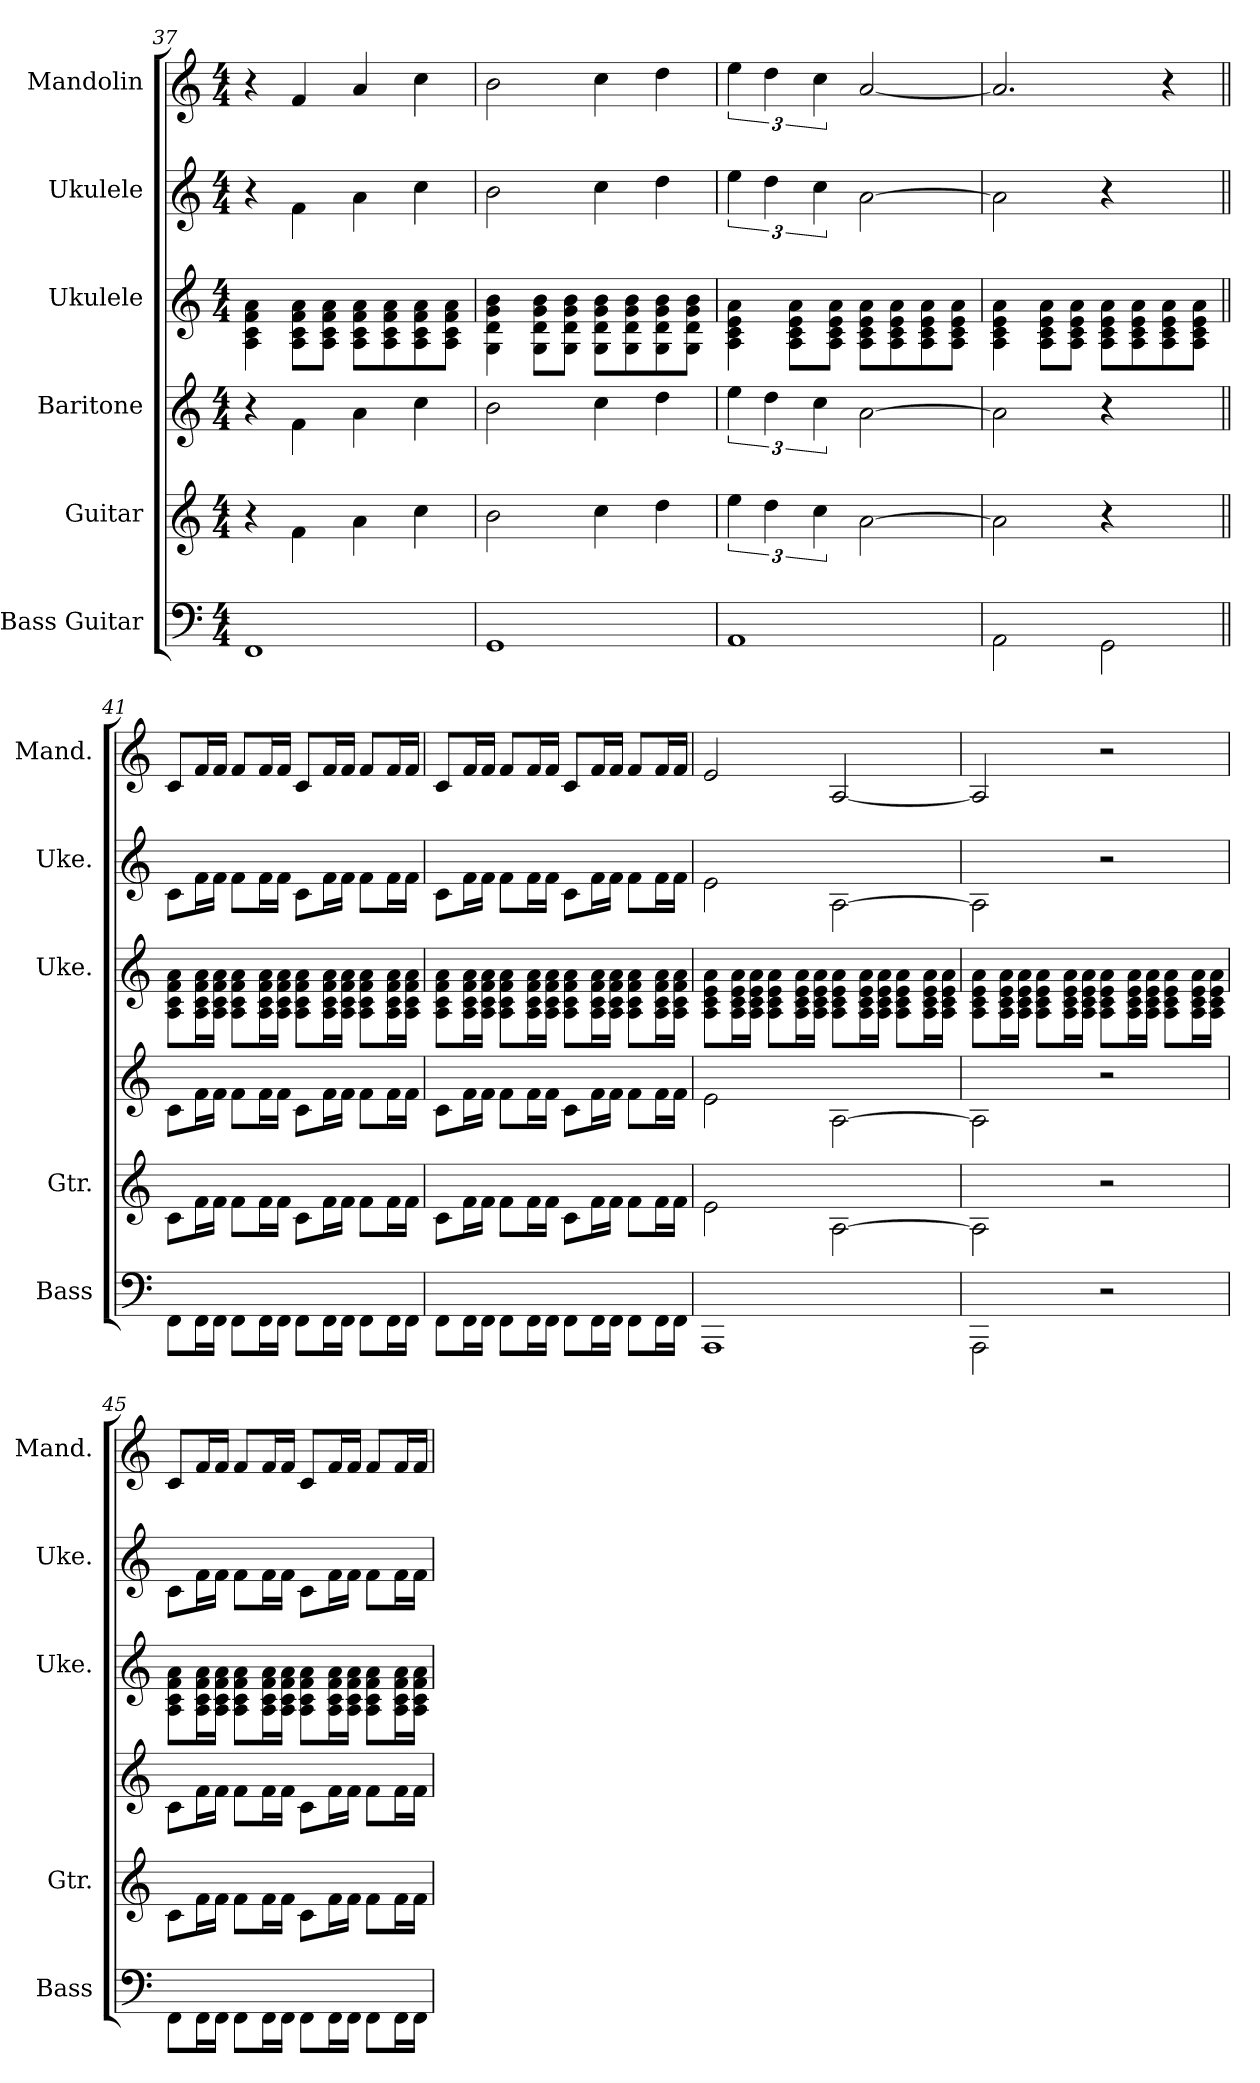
**kern	**kern	**harte	**kern	**harte	**kern	**kern	**harte	**kern	**harte
*part6	*part5	*part5	*part4	*part4	*part3	*part2	*part2	*part1	*part1
*staff6	*staff5	*	*staff4	*	*staff3	*staff2	*	*staff1	*
*I"Bass Guitar	*I"Guitar	*	*I"Baritone	*	*I"Ukulele	*I"Ukulele	*	*I"Mandolin	*
*I'Bass	*I'Gtr.	*	*	*	*I'Uke.	*I'Uke.	*	*I'Mand.	*
*	*	*	*	*	*	*	*	*clefG2	*
*k[]	*k[]	*	*k[]	*	*k[]	*k[]	*	*k[]	*
*M4/4	*M4/4	*	*M4/4	*	*M4/4	*M4/4	*	*M4/4	*
=37	=37	=37	=37	=37	=37	=37	=37	=37	=37
1FF	4r	F:maj	4r	F:maj	4A\ 4c\ 4f\ 4a\	4r	F:maj	4r	F:maj
.	4fi\	.	4fi\	.	8A\ 8c\ 8f\ 8a\L	4fi\	.	4fi/	.
.	.	.	.	.	8A\ 8c\ 8f\ 8a\J	.	.	.	.
.	4ai\	.	4ai\	.	8A\ 8c\ 8f\ 8a\L	4ai\	.	4ai/	.
.	.	.	.	.	8A\ 8c\ 8f\ 8a\	.	.	.	.
.	4cci\	.	4cci\	.	8A\ 8c\ 8f\ 8a\	4cci\	.	4cci\	.
.	.	.	.	.	8A\ 8c\ 8f\ 8a\J	.	.	.	.
=38	=38	=38	=38	=38	=38	=38	=38	=38	=38
1GG	2bi\	G:maj	2bi\	G:maj	4G\ 4d\ 4g\ 4b\	2bi\	G:maj	2bi\	G:maj
.	.	.	.	.	8G\ 8d\ 8g\ 8b\L	.	.	.	.
.	.	.	.	.	8G\ 8d\ 8g\ 8b\J	.	.	.	.
.	4cci\	.	4cci\	.	8G\ 8d\ 8g\ 8b\L	4cci\	.	4cci\	.
.	.	.	.	.	8G\ 8d\ 8g\ 8b\	.	.	.	.
.	4ddi\	.	4ddi\	.	8G\ 8d\ 8g\ 8b\	4ddi\	.	4ddi\	.
.	.	.	.	.	8G\ 8d\ 8g\ 8b\J	.	.	.	.
=39	=39	=39	=39	=39	=39	=39	=39	=39	=39
!	!	!LO:H:kt=m	!	!LO:H:kt=m	!	!	!LO:H:kt=m	!	!LO:H:kt=m
1AA	6eei\	A:min	6eei\	A:min	4A\ 4c\ 4e\ 4a\	6eei\	A:min	6eei\	A:min
.	6ddi\	.	6ddi\	.	.	6ddi\	.	6ddi\	.
.	.	.	.	.	8A\ 8c\ 8e\ 8a\L	.	.	.	.
.	6cci\	.	6cci\	.	.	6cci\	.	6cci\	.
.	.	.	.	.	8A\ 8c\ 8e\ 8a\J	.	.	.	.
.	[2ai\	.	[2ai\	.	8A\ 8c\ 8e\ 8a\L	[2ai\	.	[2ai/	.
.	.	.	.	.	8A\ 8c\ 8e\ 8a\	.	.	.	.
.	.	.	.	.	8A\ 8c\ 8e\ 8a\	.	.	.	.
.	.	.	.	.	8A\ 8c\ 8e\ 8a\J	.	.	.	.
!!LO:PB:g=z
=40	=40	=40	=40	=40	=40	=40	=40	=40	=40
2AA\	2ai\]	.	2ai\]	.	4A\ 4c\ 4e\ 4a\	2ai\]	.	2.ai/]	.
.	.	.	.	.	8A\ 8c\ 8e\ 8a\L	.	.	.	.
.	.	.	.	.	8A\ 8c\ 8e\ 8a\J	.	.	.	.
2GG\	4r	.	4r	.	8A\ 8c\ 8e\ 8a\L	4r	.	.	.
.	.	.	.	.	8A\ 8c\ 8e\ 8a\	.	.	.	.
.	4ryy	.	4ryy	.	8A\ 8c\ 8e\ 8a\	4ryy	.	4r	.
.	.	.	.	.	8A\ 8c\ 8e\ 8a\J	.	.	.	.
=41||	=41||	=41||	=41||	=41||	=41||	=41||	=41||	=41||	=41||
8FFj\L	8cj\L	F:maj	8cj\L	F:maj	8A\ 8c\ 8f\ 8a\L	8cj\L	F:maj	8cj/L	F:maj
16FFj\L	16fj\L	.	16fj\L	.	16A\ 16c\ 16f\ 16a\L	16fj\L	.	16fj/L	.
16FFj\JJ	16fj\JJ	.	16fj\JJ	.	16A\ 16c\ 16f\ 16a\JJ	16fj\JJ	.	16fj/JJ	.
8FFj\L	8fj\L	.	8fj\L	.	8A\ 8c\ 8f\ 8a\L	8fj\L	.	8fj/L	.
16FFj\L	16fj\L	.	16fj\L	.	16A\ 16c\ 16f\ 16a\L	16fj\L	.	16fj/L	.
16FFj\JJ	16fj\JJ	.	16fj\JJ	.	16A\ 16c\ 16f\ 16a\JJ	16fj\JJ	.	16fj/JJ	.
8FFj\L	8cj\L	.	8cj\L	.	8A\ 8c\ 8f\ 8a\L	8cj\L	.	8cj/L	.
16FFj\L	16fj\L	.	16fj\L	.	16A\ 16c\ 16f\ 16a\L	16fj\L	.	16fj/L	.
16FFj\JJ	16fj\JJ	.	16fj\JJ	.	16A\ 16c\ 16f\ 16a\JJ	16fj\JJ	.	16fj/JJ	.
8FFj\L	8fj\L	.	8fj\L	.	8A\ 8c\ 8f\ 8a\L	8fj\L	.	8fj/L	.
16FFj\L	16fj\L	.	16fj\L	.	16A\ 16c\ 16f\ 16a\L	16fj\L	.	16fj/L	.
16FFj\JJ	16fj\JJ	.	16fj\JJ	.	16A\ 16c\ 16f\ 16a\JJ	16fj\JJ	.	16fj/JJ	.
=42	=42	=42	=42	=42	=42	=42	=42	=42	=42
8FFj\L	8cj\L	.	8cj\L	.	8A\ 8c\ 8f\ 8a\L	8cj\L	.	8cj/L	.
16FFj\L	16fj\L	.	16fj\L	.	16A\ 16c\ 16f\ 16a\L	16fj\L	.	16fj/L	.
16FFj\JJ	16fj\JJ	.	16fj\JJ	.	16A\ 16c\ 16f\ 16a\JJ	16fj\JJ	.	16fj/JJ	.
8FFj\L	8fj\L	.	8fj\L	.	8A\ 8c\ 8f\ 8a\L	8fj\L	.	8fj/L	.
16FFj\L	16fj\L	.	16fj\L	.	16A\ 16c\ 16f\ 16a\L	16fj\L	.	16fj/L	.
16FFj\JJ	16fj\JJ	.	16fj\JJ	.	16A\ 16c\ 16f\ 16a\JJ	16fj\JJ	.	16fj/JJ	.
8FFj\L	8cj\L	.	8cj\L	.	8A\ 8c\ 8f\ 8a\L	8cj\L	.	8cj/L	.
16FFj\L	16fj\L	.	16fj\L	.	16A\ 16c\ 16f\ 16a\L	16fj\L	.	16fj/L	.
16FFj\JJ	16fj\JJ	.	16fj\JJ	.	16A\ 16c\ 16f\ 16a\JJ	16fj\JJ	.	16fj/JJ	.
8FFj\L	8fj\L	.	8fj\L	.	8A\ 8c\ 8f\ 8a\L	8fj\L	.	8fj/L	.
16FFj\L	16fj\L	.	16fj\L	.	16A\ 16c\ 16f\ 16a\L	16fj\L	.	16fj/L	.
16FFj\JJ	16fj\JJ	.	16fj\JJ	.	16A\ 16c\ 16f\ 16a\JJ	16fj\JJ	.	16fj/JJ	.
=43	=43	=43	=43	=43	=43	=43	=43	=43	=43
!	!	!LO:H:kt=m	!	!LO:H:kt=m	!	!	!LO:H:kt=m	!	!LO:H:kt=m
1AAAj	2ej\	A:min	2ej\	A:min	8A\ 8c\ 8e\ 8a\L	2ej\	A:min	2ej/	A:min
.	.	.	.	.	16A\ 16c\ 16e\ 16a\L	.	.	.	.
.	.	.	.	.	16A\ 16c\ 16e\ 16a\JJ	.	.	.	.
.	.	.	.	.	8A\ 8c\ 8e\ 8a\L	.	.	.	.
.	.	.	.	.	16A\ 16c\ 16e\ 16a\L	.	.	.	.
.	.	.	.	.	16A\ 16c\ 16e\ 16a\JJ	.	.	.	.
.	[2Aj\	.	[2Aj\	.	8A\ 8c\ 8e\ 8a\L	[2Aj\	.	[2Aj/	.
.	.	.	.	.	16A\ 16c\ 16e\ 16a\L	.	.	.	.
.	.	.	.	.	16A\ 16c\ 16e\ 16a\JJ	.	.	.	.
.	.	.	.	.	8A\ 8c\ 8e\ 8a\L	.	.	.	.
.	.	.	.	.	16A\ 16c\ 16e\ 16a\L	.	.	.	.
.	.	.	.	.	16A\ 16c\ 16e\ 16a\JJ	.	.	.	.
!!LO:PB:g=z
=44	=44	=44	=44	=44	=44	=44	=44	=44	=44
2AAAj\	2Aj\]	.	2Aj\]	.	8A\ 8c\ 8e\ 8a\L	2Aj\]	.	2Aj/]	.
.	.	.	.	.	16A\ 16c\ 16e\ 16a\L	.	.	.	.
.	.	.	.	.	16A\ 16c\ 16e\ 16a\JJ	.	.	.	.
.	.	.	.	.	8A\ 8c\ 8e\ 8a\L	.	.	.	.
.	.	.	.	.	16A\ 16c\ 16e\ 16a\L	.	.	.	.
.	.	.	.	.	16A\ 16c\ 16e\ 16a\JJ	.	.	.	.
2r	2r	.	2r	.	8A\ 8c\ 8e\ 8a\L	2r	.	2r	.
.	.	.	.	.	16A\ 16c\ 16e\ 16a\L	.	.	.	.
.	.	.	.	.	16A\ 16c\ 16e\ 16a\JJ	.	.	.	.
.	.	.	.	.	8A\ 8c\ 8e\ 8a\L	.	.	.	.
.	.	.	.	.	16A\ 16c\ 16e\ 16a\L	.	.	.	.
.	.	.	.	.	16A\ 16c\ 16e\ 16a\JJ	.	.	.	.
=45	=45	=45	=45	=45	=45	=45	=45	=45	=45
8FFj\L	8cj\L	F:maj	8cj\L	F:maj	8A\ 8c\ 8f\ 8a\L	8cj\L	F:maj	8cj/L	F:maj
16FFj\L	16fj\L	.	16fj\L	.	16A\ 16c\ 16f\ 16a\L	16fj\L	.	16fj/L	.
16FFj\JJ	16fj\JJ	.	16fj\JJ	.	16A\ 16c\ 16f\ 16a\JJ	16fj\JJ	.	16fj/JJ	.
8FFj\L	8fj\L	.	8fj\L	.	8A\ 8c\ 8f\ 8a\L	8fj\L	.	8fj/L	.
16FFj\L	16fj\L	.	16fj\L	.	16A\ 16c\ 16f\ 16a\L	16fj\L	.	16fj/L	.
16FFj\JJ	16fj\JJ	.	16fj\JJ	.	16A\ 16c\ 16f\ 16a\JJ	16fj\JJ	.	16fj/JJ	.
8FFj\L	8cj\L	.	8cj\L	.	8A\ 8c\ 8f\ 8a\L	8cj\L	.	8cj/L	.
16FFj\L	16fj\L	.	16fj\L	.	16A\ 16c\ 16f\ 16a\L	16fj\L	.	16fj/L	.
16FFj\JJ	16fj\JJ	.	16fj\JJ	.	16A\ 16c\ 16f\ 16a\JJ	16fj\JJ	.	16fj/JJ	.
8FFj\L	8fj\L	.	8fj\L	.	8A\ 8c\ 8f\ 8a\L	8fj\L	.	8fj/L	.
16FFj\L	16fj\L	.	16fj\L	.	16A\ 16c\ 16f\ 16a\L	16fj\L	.	16fj/L	.
16FFj\JJ	16fj\JJ	.	16fj\JJ	.	16A\ 16c\ 16f\ 16a\JJ	16fj\JJ	.	16fj/JJ	.
=	=	=	=	=	=	=	=	=	=
*-	*-	*-	*-	*-	*-	*-	*-	*-	*-
